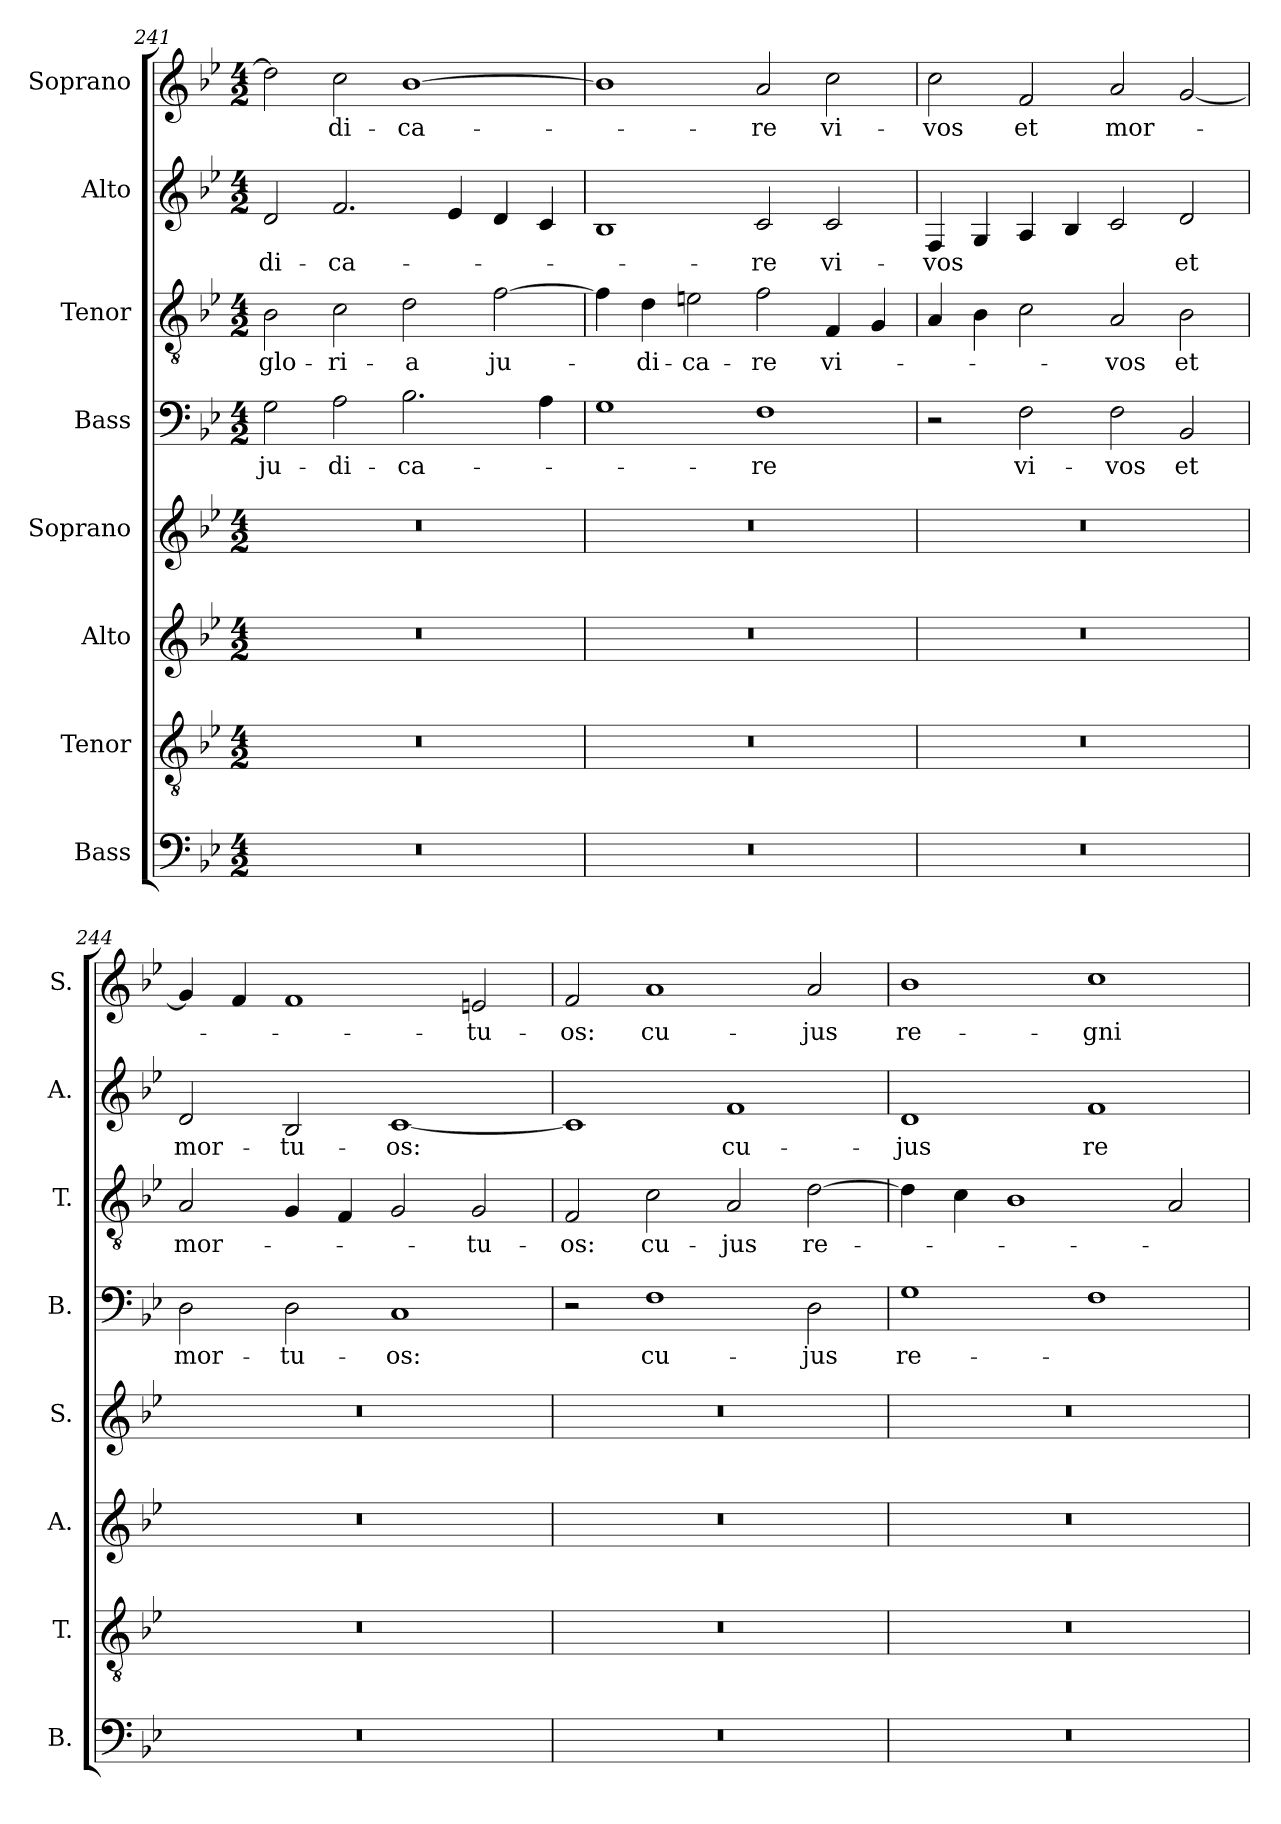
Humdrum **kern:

**kern	**kern	**kern	**kern	**kern	**text	**kern	**text	**kern	**text	**kern	**text
*part8	*part7	*part6	*part5	*part4	*part4	*part3	*part3	*part2	*part2	*part1	*part1
*staff8	*staff7	*staff6	*staff5	*staff4	*staff4	*staff3	*staff3	*staff2	*staff2	*staff1	*staff1
*I"Bass	*I"Tenor	*I"Alto	*I"Soprano	*I"Bass	*	*I"Tenor	*	*I"Alto	*	*I"Soprano	*
*I'B.	*I'T.	*I'A.	*I'S.	*I'B.	*	*I'T.	*	*I'A.	*	*I'S.	*
!!LO:PB:g=z
*clefF4	*clefGv2	*clefG2	*clefG2	*clefF4	*	*clefGv2	*	*clefG2	*	*clefG2	*
*	*ITrd7c12	*	*	*	*	*ITrd7c12	*	*	*	*	*
*k[b-e-]	*k[b-e-]	*k[b-e-]	*k[b-e-]	*k[b-e-]	*	*k[b-e-]	*	*k[b-e-]	*	*k[b-e-]	*
*B-:	*B-:	*B-:	*B-:	*B-:	*	*B-:	*	*B-:	*	*B-:	*
*M4/2	*M4/2	*M4/2	*M4/2	*M4/2	*	*M4/2	*	*M4/2	*	*M4/2	*
=241	=241	=241	=241	=241	=241	=241	=241	=241	=241	=241	=241
!LO:N:vis=1	!LO:N:vis=1	!LO:N:vis=1	!LO:N:vis=1	!	!	!	!	!	!	!	!
!	!	!	!	!	!LO:LY:b:color=#000000	!	!	!	!	!	!
!	!	!	!	!	!	!	!LO:LY:b:color=#000000	!	!	!	!
!	!	!	!	!	!	!	!	!	!LO:LY:b:color=#000000	!	!
0r	0r	0r	0r	2Gi\	ju-	2BB-i\	glo-	2di/	-di-	2ddi\]	.
!	!	!	!	!	!LO:LY:b:color=#000000	!	!	!	!	!	!
!	!	!	!	!	!	!	!LO:LY:b:color=#000000	!	!	!	!
!	!	!	!	!	!	!	!	!	!LO:LY:b:color=#000000	!	!
!	!	!	!	!	!	!	!	!	!	!	!LO:LY:b:color=#000000
.	.	.	.	2Ai\	-di-	2Ci\	-ri-	2.fi/	-ca-	2cci\	-di-
!	!	!	!	!	!LO:LY:b:color=#000000	!	!	!	!	!	!
!	!	!	!	!	!	!	!LO:LY:b:color=#000000	!	!	!	!
!	!	!	!	!	!	!	!	!	!	!	!LO:LY:b:color=#000000
.	.	.	.	2.B-i\	-ca-	2Di\	-a	.	.	[1b-i	-ca-
.	.	.	.	.	.	.	.	4e-i/	.	.	.
!	!	!	!	!	!	!	!LO:LY:b:color=#000000	!	!	!	!
.	.	.	.	.	.	[2Fi\	ju-	4di/	.	.	.
.	.	.	.	4Ai\	.	.	.	4ci/	.	.	.
=242	=242	=242	=242	=242	=242	=242	=242	=242	=242	=242	=242
!LO:N:vis=1	!LO:N:vis=1	!LO:N:vis=1	!LO:N:vis=1	!	!	!	!	!	!	!	!
0r	0r	0r	0r	1Gi	.	4Fi\]	.	1B-i	.	1b-i]	.
!	!	!	!	!	!	!	!LO:LY:b:color=#000000	!	!	!	!
.	.	.	.	.	.	4Di\	-di-	.	.	.	.
!	!	!	!	!	!	!	!LO:LY:b:color=#000000	!	!	!	!
.	.	.	.	.	.	2Eni\	-ca-	.	.	.	.
!	!	!	!	!	!LO:LY:b:color=#000000	!	!	!	!	!	!
!	!	!	!	!	!	!	!LO:LY:b:color=#000000	!	!	!	!
!	!	!	!	!	!	!	!	!	!LO:LY:b:color=#000000	!	!
!	!	!	!	!	!	!	!	!	!	!	!LO:LY:b:color=#000000
.	.	.	.	1Fi	-re	2Fi\	-re	2ci/	-re	2ai/	-re
!	!	!	!	!	!	!	!LO:LY:b:color=#000000	!	!	!	!
!	!	!	!	!	!	!	!	!	!LO:LY:b:color=#000000	!	!
!	!	!	!	!	!	!	!	!	!	!	!LO:LY:b:color=#000000
.	.	.	.	.	.	4FFi/	vi-	2ci/	vi-	2cci\	vi-
.	.	.	.	.	.	4GGi/	.	.	.	.	.
=243	=243	=243	=243	=243	=243	=243	=243	=243	=243	=243	=243
!LO:N:vis=1	!LO:N:vis=1	!LO:N:vis=1	!LO:N:vis=1	!	!	!	!	!	!	!	!
!	!	!	!	!	!	!	!	!	!LO:LY:b:color=#000000	!	!
!	!	!	!	!	!	!	!	!	!	!	!LO:LY:b:color=#000000
0r	0r	0r	0r	2r	.	4AAi/	.	4Fi/	-vos	2cci\	-vos
.	.	.	.	.	.	4BB-i\	.	4Gi/	.	.	.
!	!	!	!	!	!LO:LY:b:color=#000000	!	!	!	!	!	!
!	!	!	!	!	!	!	!	!	!	!	!LO:LY:b:color=#000000
.	.	.	.	2Fi\	vi-	2Ci\	.	4Ai/	.	2fi/	et
.	.	.	.	.	.	.	.	4B-i/	.	.	.
!	!	!	!	!	!LO:LY:b:color=#000000	!	!	!	!	!	!
!	!	!	!	!	!	!	!LO:LY:b:color=#000000	!	!	!	!
!	!	!	!	!	!	!	!	!	!	!	!LO:LY:b:color=#000000
.	.	.	.	2Fi\	-vos	2AAi/	-vos	2ci/	.	2ai/	mor-
!	!	!	!	!	!LO:LY:b:color=#000000	!	!	!	!	!	!
!	!	!	!	!	!	!	!LO:LY:b:color=#000000	!	!	!	!
!	!	!	!	!	!	!	!	!	!LO:LY:b:color=#000000	!	!
.	.	.	.	2BB-i/	et	2BB-i\	et	2di/	et	[2gi/	.
=244	=244	=244	=244	=244	=244	=244	=244	=244	=244	=244	=244
!LO:N:vis=1	!LO:N:vis=1	!LO:N:vis=1	!LO:N:vis=1	!	!	!	!	!	!	!	!
!	!	!	!	!	!LO:LY:b:color=#000000	!	!	!	!	!	!
!	!	!	!	!	!	!	!LO:LY:b:color=#000000	!	!	!	!
!	!	!	!	!	!	!	!	!	!LO:LY:b:color=#000000	!	!
0r	0r	0r	0r	2Di\	mor-	2AAi/	mor-	2di/	mor-	4gi/]	.
.	.	.	.	.	.	.	.	.	.	4fi/	.
!	!	!	!	!	!LO:LY:b:color=#000000	!	!	!	!	!	!
!	!	!	!	!	!	!	!	!	!LO:LY:b:color=#000000	!	!
.	.	.	.	2Di\	-tu-	4GGi/	.	2B-i/	-tu-	1fi	.
.	.	.	.	.	.	4FFi/	.	.	.	.	.
!	!	!	!	!	!LO:LY:b:color=#000000	!	!	!	!	!	!
!	!	!	!	!	!	!	!	!	!LO:LY:b:color=#000000	!	!
.	.	.	.	1Ci	-os:	2GGi/	.	[1ci	-os:	.	.
!	!	!	!	!	!	!	!LO:LY:b:color=#000000	!	!	!	!
!	!	!	!	!	!	!	!	!	!	!	!LO:LY:b:color=#000000
.	.	.	.	.	.	2GGi/	-tu-	.	.	2eni/	-tu-
=245	=245	=245	=245	=245	=245	=245	=245	=245	=245	=245	=245
!LO:N:vis=1	!LO:N:vis=1	!LO:N:vis=1	!LO:N:vis=1	!	!	!	!	!	!	!	!
!	!	!	!	!	!	!	!LO:LY:b:color=#000000	!	!	!	!
!	!	!	!	!	!	!	!	!	!	!	!LO:LY:b:color=#000000
0r	0r	0r	0r	2r	.	2FFi/	-os:	1ci]	.	2fi/	-os:
!	!	!	!	!	!LO:LY:b:color=#000000	!	!	!	!	!	!
!	!	!	!	!	!	!	!LO:LY:b:color=#000000	!	!	!	!
!	!	!	!	!	!	!	!	!	!	!	!LO:LY:b:color=#000000
.	.	.	.	1Fi	cu-	2Ci\	cu-	.	.	1ai	cu-
!	!	!	!	!	!	!	!LO:LY:b:color=#000000	!	!	!	!
!	!	!	!	!	!	!	!	!	!LO:LY:b:color=#000000	!	!
.	.	.	.	.	.	2AAi/	-jus	1fi	cu-	.	.
!	!	!	!	!	!LO:LY:b:color=#000000	!	!	!	!	!	!
!	!	!	!	!	!	!	!LO:LY:b:color=#000000	!	!	!	!
!	!	!	!	!	!	!	!	!	!	!	!LO:LY:b:color=#000000
.	.	.	.	2Di\	-jus	[2Di\	re-	.	.	2ai/	-jus
=246	=246	=246	=246	=246	=246	=246	=246	=246	=246	=246	=246
!LO:N:vis=1	!LO:N:vis=1	!LO:N:vis=1	!LO:N:vis=1	!	!	!	!	!	!	!	!
!	!	!	!	!	!LO:LY:b:color=#000000	!	!	!	!	!	!
!	!	!	!	!	!	!	!	!	!LO:LY:b:color=#000000	!	!
!	!	!	!	!	!	!	!	!	!	!	!LO:LY:b:color=#000000
0r	0r	0r	0r	1Gi	re-	4Di\]	.	1di	-jus	1b-i	re-
.	.	.	.	.	.	4Ci\	.	.	.	.	.
.	.	.	.	.	.	1BB-i	.	.	.	.	.
!	!	!	!	!	!	!	!	!	!LO:LY:b:color=#000000	!	!
!	!	!	!	!	!	!	!	!	!	!	!LO:LY:b:color=#000000
.	.	.	.	1Fi	.	.	.	1fi	re-	1cci	-gni
.	.	.	.	.	.	2AAi/	.	.	.	.	.
=	=	=	=	=	=	=	=	=	=	=	=
*-	*-	*-	*-	*-	*-	*-	*-	*-	*-	*-	*-
